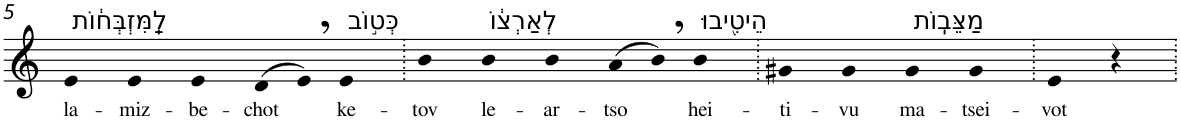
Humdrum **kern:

**kern	**text
*part1	*part1
*staff1	*staff1
*I"Piano	*
*I'Pno	*
!!LO:PB:g=z
*clefG2	*
*k[]	*
=5	=5
!LO:TX:a:t=לַֽמִּזְבְּח֔וֹת	!
!	!LO:LY:b
4e	la-
!	!LO:LY:b
4e	-miz-
!	!LO:LY:b
4e	-be-
!	!LO:LY:b
(>8d	-chot
8e,)	.
!LO:TX:a:t=כְּט֣וֹב	!
!	!LO:LY:b
4e	ke-
=6.	=6.
!	!LO:LY:b
4b	-tov
!LO:TX:a:t=לְאַרְצ֔וֹ	!
!	!LO:LY:b
4b	le-
!	!LO:LY:b
4b	-ar-
!	!LO:LY:b
(>8a	-tso
8b,)	.
!LO:TX:a:t=הֵיטִ֖יבוּ	!
!	!LO:LY:b
4b	hei-
=7.	=7.
!	!LO:LY:b
4g#X	-ti-
!	!LO:LY:b
4g#	-vu
!LO:TX:a:t=מַצֵּבֽוֹת	!
!	!LO:LY:b
4g#	ma-
!	!LO:LY:b
4g#	-tsei-
=8.	=8.
!	!LO:LY:b
4e	-vot
4r	.
=.	=.
*-	*-
